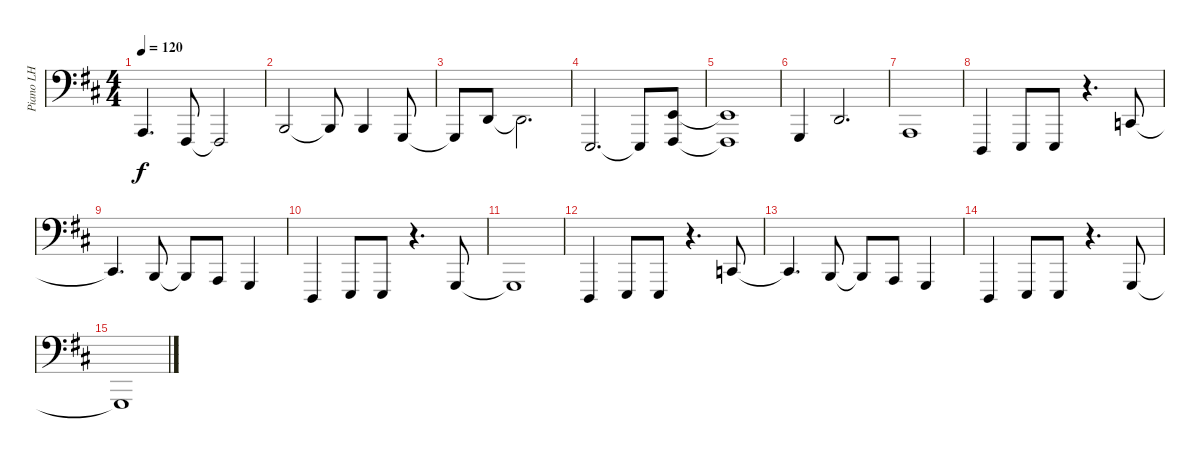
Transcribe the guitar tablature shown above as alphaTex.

\track ("Piano LH" "Piano LH") {instrument brightacousticpiano}
\staff {score}
\tuning (C3 G2 D2 A1 E1 B0) {hide}
\ts (4 4)
\tempo 120
\clef f4
\ks d
0.4{t}.4{d dy f} 2.5.8 2.5{t}.2 |
2.4.2 2.4{t}.8 2.4.4 3.5.8 |
3.5{t}.8 0.3.8 0.3{t}.2{d beam Down} |
0.5.2{d} 0.5{t}.8 (2.3 2.5).8 |
(2.3{t} 2.5{t}).1 |
3.5.4 0.3.2{d} |
0.4.1 |
3.6.4 0.5.8 0.5.8 r.4{d} 3.4.8 |
3.4{t}.4{d} 2.4.8 2.4{t}.8 0.4.8 3.5.4 |
3.6.4 0.5.8 0.5.8 r.4{d} 3.5.8 |
3.5{t}.1 |
3.6.4 0.5.8 0.5.8 r.4{d} 3.4.8 |
3.4{t}.4{d} 2.4.8 2.4{t}.8 0.4.8 3.5.4 |
3.6.4 0.5.8 0.5.8 r.4{d} 3.5.8 |
3.5{t}.1
